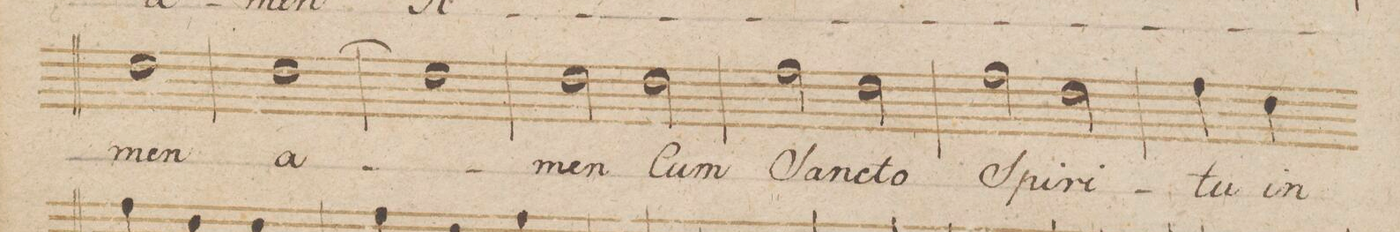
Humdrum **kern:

**kern	**text	**dynam
*I"Basso.	*	*
*clefF4	*	*
*k[b-]	*	*
*met(c)	*	*
*M4/4	*	*
1F	-men	.
=197	=197	=197
[>1F	a-	.
=198	=198	=198
1F]	.	.
=199	=199	=199
2F\	-men	.
2F\	Cum	.
=200	=200	=200
2A\	San-	.
2F\	-cto	.
=201	=201	=201
2A\	Spi-	.
2F\	-ri-	.
=202	=202	=202
4A\	-tu	.
4F\	in	.
*-	*-	*-
